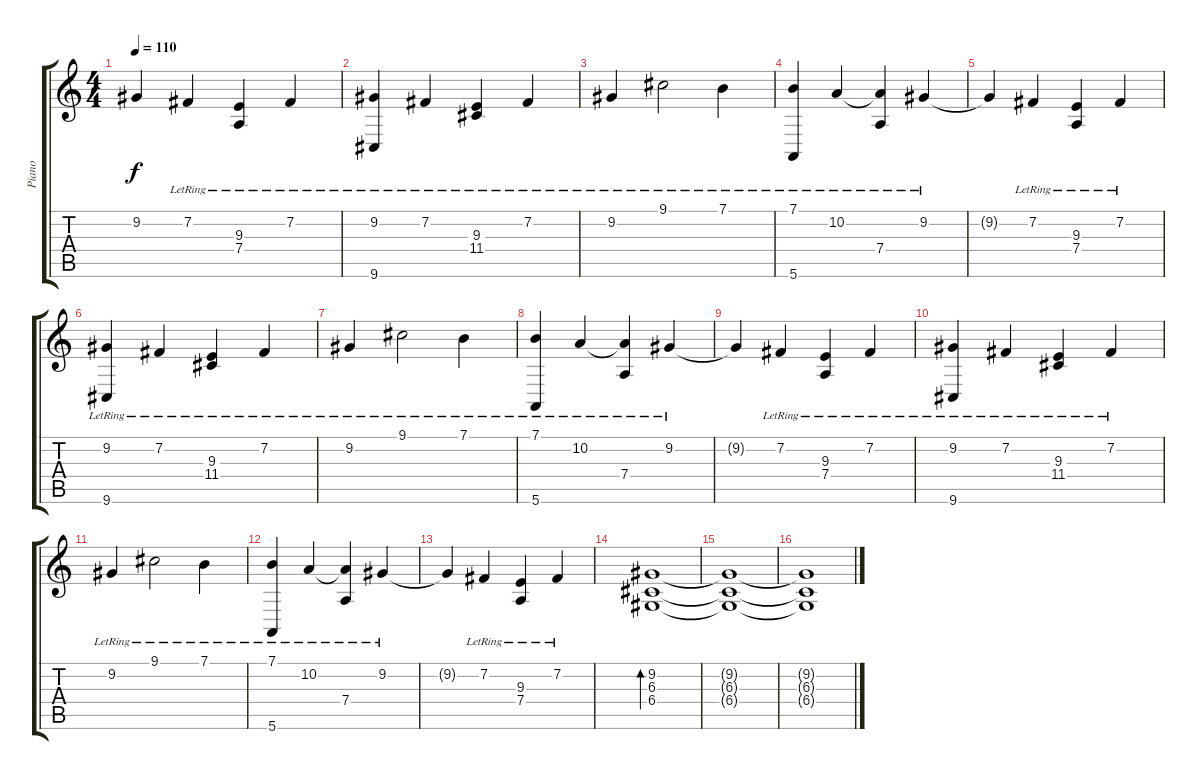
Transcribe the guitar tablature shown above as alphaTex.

\track ("Piano" "Piano") {instrument acousticgrandpiano}
\staff {score tabs}
\tuning (E4 B3 G3 D3 A2 E2) {hide}
\ts (4 4)
\tempo 110
\clef g2
\ks c
9.2{t}.4{dy f} 7.2{lr}.4 (9.3{lr} 7.4{lr}).4 7.2{lr}.4 |
(9.2{lr} 9.6{lr}).4 7.2{lr}.4 (9.3{lr} 11.4{lr}).4 7.2{lr}.4 |
9.2{lr}.4 9.1{lr}.2 7.1{lr}.4 |
(7.1{lr} 5.6{lr}).4 10.2{lr}.4 (10.2{t} 7.4{lr}).4 9.2{lr}.4 |
9.2{t}.4 7.2{lr}.4 (9.3{lr} 7.4{lr}).4 7.2{lr}.4 |
(9.2{lr} 9.6{lr}).4 7.2{lr}.4 (9.3{lr} 11.4{lr}).4 7.2{lr}.4 |
9.2{lr}.4 9.1{lr}.2 7.1{lr}.4 |
(7.1{lr} 5.6{lr}).4 10.2{lr}.4 (10.2{t} 7.4{lr}).4 9.2{lr}.4 |
9.2{t}.4 7.2{lr}.4 (9.3{lr} 7.4{lr}).4 7.2{lr}.4 |
(9.2{lr} 9.6{lr}).4 7.2{lr}.4 (9.3{lr} 11.4{lr}).4 7.2{lr}.4 |
9.2{lr}.4 9.1{lr}.2 7.1{lr}.4 |
(7.1{lr} 5.6{lr}).4 10.2{lr}.4 (10.2{t} 7.4{lr}).4 9.2{lr}.4 |
9.2{t}.4 7.2{lr}.4 (9.3{lr} 7.4{lr}).4 7.2{lr}.4 |
(9.2 6.3 6.4).1{bd 480} |
(9.2{t} 6.3{t} 6.4{t}).1 |
(9.2{t} 6.3{t} 6.4{t}).1
